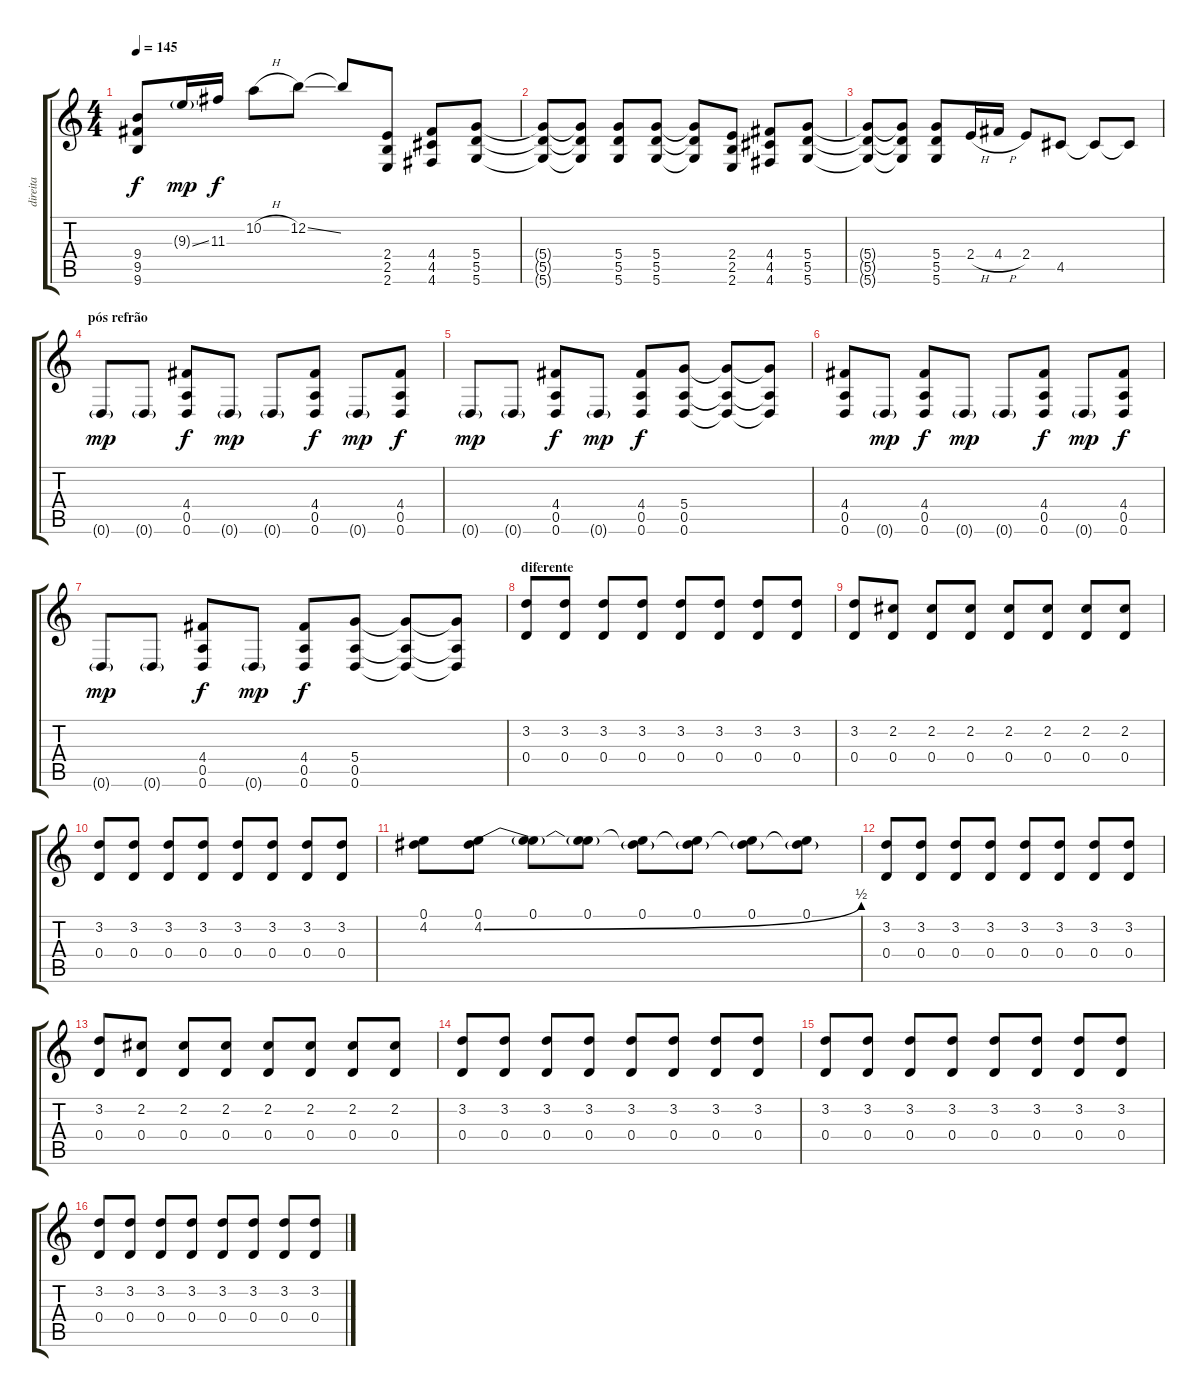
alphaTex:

\track ("direita" "direita") {instrument distortionguitar}
\staff {score tabs}
\tuning (E4 B3 G3 D3 A2 D2) {hide}
\ts (4 4)
\tempo 145
\clef g2
\ks c
(9.4{t} 9.5{t} 9.6{t}).8{dy f} 9.3{ss g}.16{dy mp} 11.3.16{dy f} 10.2{h}.8 12.2{ss}.8 12.2{t}.8 (2.4 2.5 2.6).8 (4.4 4.5 4.6).8 (5.4 5.5 5.6).8 |
(5.4{t} 5.5{t} 5.6{t}).8 (5.4{t} 5.5{t} 5.6{t}).8 (5.4 5.5 5.6).8 (5.4 5.5 5.6).8 (5.4{t} 5.5{t} 5.6{t}).8 (2.4 2.5 2.6).8 (4.4 4.5 4.6).8 (5.4 5.5 5.6).8 |
(5.4{t} 5.5{t} 5.6{t}).8 (5.4{t} 5.5{t} 5.6{t}).8 (5.4 5.5 5.6).8 2.4{h}.16 4.4{h}.16 2.4.8 4.5.8 4.5{t}.8 4.5{t}.8 |
\section ("" "pós refrão")
0.6{g}.8{dy mp} 0.6{g}.8 (4.4 0.5 0.6).8{dy f} 0.6{g}.8{dy mp} 0.6{g}.8 (4.4 0.5 0.6).8{dy f} 0.6{g}.8{dy mp} (4.4 0.5 0.6).8{dy f} |
0.6{g}.8{dy mp} 0.6{g}.8 (4.4 0.5 0.6).8{dy f} 0.6{g}.8{dy mp} (4.4 0.5 0.6).8{dy f} (5.4 0.5 0.6).8 (5.4{t} 0.5{t} 0.6{t}).8 (5.4{t} 0.5{t} 0.6{t}).8 |
(4.4 0.5 0.6).8 0.6{g}.8{dy mp} (4.4 0.5 0.6).8{dy f} 0.6{g}.8{dy mp} 0.6{g}.8 (4.4 0.5 0.6).8{dy f} 0.6{g}.8{dy mp} (4.4 0.5 0.6).8{dy f} |
0.6{g}.8{dy mp} 0.6{g}.8 (4.4 0.5 0.6).8{dy f} 0.6{g}.8{dy mp} (4.4 0.5 0.6).8{dy f} (5.4 0.5 0.6).8 (5.4{t} 0.5{t} 0.6{t}).8 (5.4{t} 0.5{t} 0.6{t}).8 |
\section ("" "diferente")
(3.2 0.4).8 (3.2 0.4).8 (3.2 0.4).8 (3.2 0.4).8 (3.2 0.4).8 (3.2 0.4).8 (3.2 0.4).8 (3.2 0.4).8 |
(3.2 0.4).8 (2.2 0.4).8 (2.2 0.4).8 (2.2 0.4).8 (2.2 0.4).8 (2.2 0.4).8 (2.2 0.4).8 (2.2 0.4).8 |
(3.2 0.4).8 (3.2 0.4).8 (3.2 0.4).8 (3.2 0.4).8 (3.2 0.4).8 (3.2 0.4).8 (3.2 0.4).8 (3.2 0.4).8 |
(0.1 4.2).8 (0.1 4.2{be (bend 0 0 60 2)}).8 (0.1 4.2{t}).8 (0.1 4.2{t}).8 (0.1 4.2{t}).8 (0.1 4.2{t}).8 (0.1 4.2{t}).8 (0.1 4.2{t}).8 |
(3.2 0.4).8 (3.2 0.4).8 (3.2 0.4).8 (3.2 0.4).8 (3.2 0.4).8 (3.2 0.4).8 (3.2 0.4).8 (3.2 0.4).8 |
(3.2 0.4).8 (2.2 0.4).8 (2.2 0.4).8 (2.2 0.4).8 (2.2 0.4).8 (2.2 0.4).8 (2.2 0.4).8 (2.2 0.4).8 |
(3.2 0.4).8 (3.2 0.4).8 (3.2 0.4).8 (3.2 0.4).8 (3.2 0.4).8 (3.2 0.4).8 (3.2 0.4).8 (3.2 0.4).8 |
(3.2 0.4).8 (3.2 0.4).8 (3.2 0.4).8 (3.2 0.4).8 (3.2 0.4).8 (3.2 0.4).8 (3.2 0.4).8 (3.2 0.4).8 |
(3.2 0.4).8 (3.2 0.4).8 (3.2 0.4).8 (3.2 0.4).8 (3.2 0.4).8 (3.2 0.4).8 (3.2 0.4).8 (3.2 0.4).8
